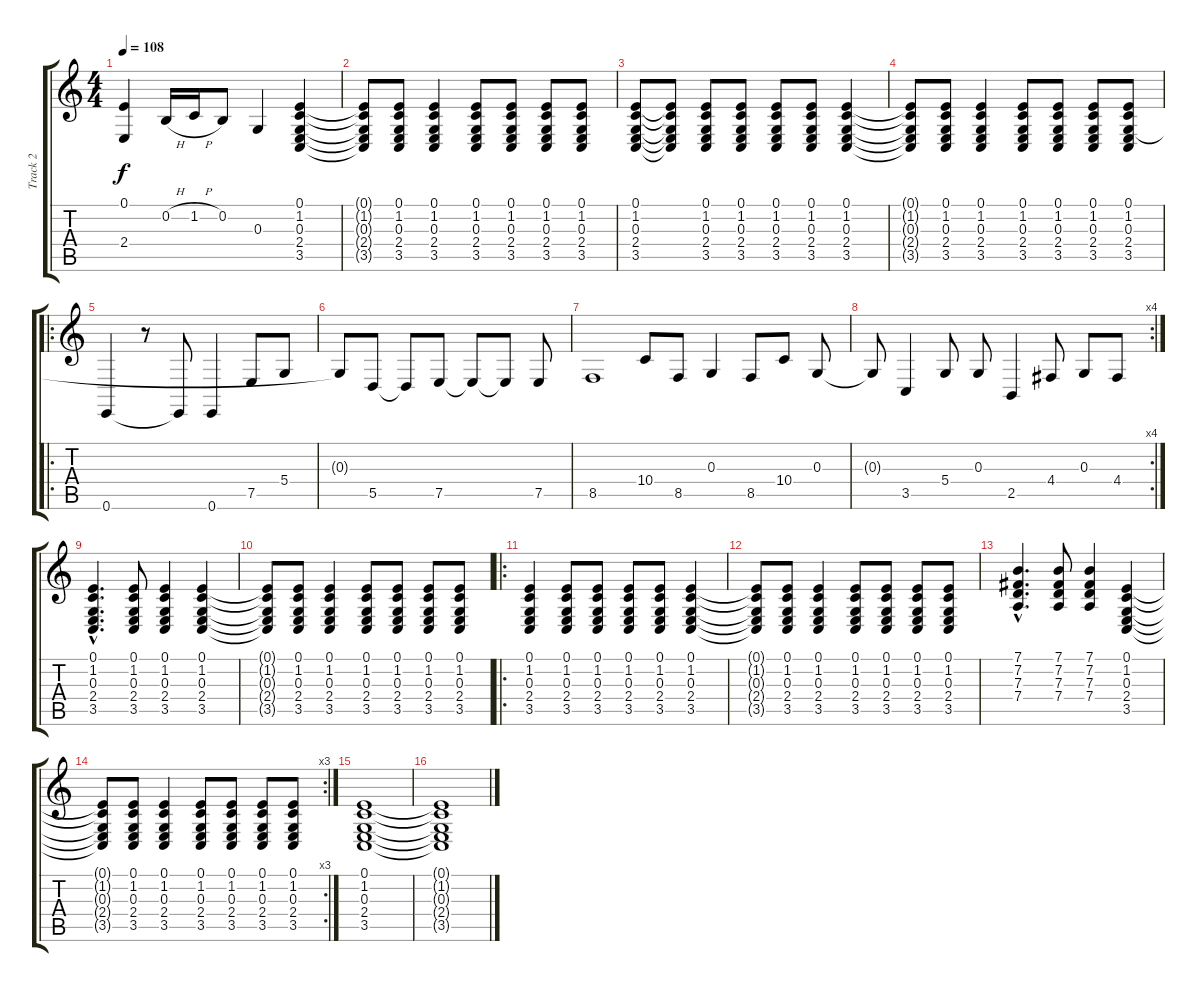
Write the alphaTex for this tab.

\track ("Track 2" "Track 2") {instrument synthstrings2}
\staff {score tabs}
\tuning (E4 B3 G3 D3 A2 E2) {hide}
\ts (4 4)
\tempo 108
\clef g2
\ks c
(0.1 2.4).4{dy f} 0.2{h}.16 1.2{h}.16 0.2.8 0.3.4 (0.1 1.2 0.3 2.4 3.5).4 |
(0.1{t} 1.2{t} 0.3{t} 2.4{t} 3.5{t}).8 (0.1 1.2 0.3 2.4 3.5).8 (0.1 1.2 0.3 2.4 3.5).4 (0.1 1.2 0.3 2.4 3.5).8 (0.1 1.2 0.3 2.4 3.5).8 (0.1 1.2 0.3 2.4 3.5).8 (0.1 1.2 0.3 2.4 3.5).8 |
(0.1 1.2 0.3 2.4 3.5).8 (0.1{t} 1.2{t} 0.3{t} 2.4{t} 3.5{t}).8 (0.1 1.2 0.3 2.4 3.5).8 (0.1 1.2 0.3 2.4 3.5).8 (0.1 1.2 0.3 2.4 3.5).8 (0.1 1.2 0.3 2.4 3.5).8 (0.1 1.2 0.3 2.4 3.5).4 |
(0.1{t} 1.2{t} 0.3{t} 2.4{t} 3.5{t}).8 (0.1 1.2 0.3 2.4 3.5).8 (0.1 1.2 0.3 2.4 3.5).4 (0.1 1.2 0.3 2.4 3.5).8 (0.1 1.2 0.3 2.4 3.5).8 (0.1 1.2 0.3 2.4 3.5).8 (0.1 1.2 0.3 2.4 3.5).8 |
\ro
0.6.4 r.8 0.6{t}.8 0.6.4 7.5.8 5.4.8 |
0.3{t}.8 5.5.8 5.5{t}.8 7.5.8 7.5{t}.8 7.5{t}.8 7.5.8 |
8.5.1 10.4.8 8.5.8 0.3.4 8.5.8 10.4.8 0.3.8 |
\rc 4
0.3{t}.8 3.5.4 5.4.8 0.3.8 2.5.4 4.4.8 0.3.8 4.4.8 |
(0.1{hac} 1.2{hac} 0.3{hac} 2.4{hac} 3.5{hac}).4{d} (0.1 1.2 0.3 2.4 3.5).8 (0.1 1.2 0.3 2.4 3.5).4 (0.1 1.2 0.3 2.4 3.5).4 |
(0.1{t} 1.2{t} 0.3{t} 2.4{t} 3.5{t}).8 (0.1 1.2 0.3 2.4 3.5).8 (0.1 1.2 0.3 2.4 3.5).4 (0.1 1.2 0.3 2.4 3.5).8 (0.1 1.2 0.3 2.4 3.5).8 (0.1 1.2 0.3 2.4 3.5).8 (0.1 1.2 0.3 2.4 3.5).8 |
\ro
(0.1 1.2 0.3 2.4 3.5).4 (0.1 1.2 0.3 2.4 3.5).8 (0.1 1.2 0.3 2.4 3.5).8 (0.1 1.2 0.3 2.4 3.5).8 (0.1 1.2 0.3 2.4 3.5).8 (0.1 1.2 0.3 2.4 3.5).4 |
(0.1{t} 1.2{t} 0.3{t} 2.4{t} 3.5{t}).8 (0.1 1.2 0.3 2.4 3.5).8 (0.1 1.2 0.3 2.4 3.5).4 (0.1 1.2 0.3 2.4 3.5).8 (0.1 1.2 0.3 2.4 3.5).8 (0.1 1.2 0.3 2.4 3.5).8 (0.1 1.2 0.3 2.4 3.5).8 |
(7.1{hac} 7.2{hac} 7.3{hac} 7.4{hac}).4{d} (7.1 7.2 7.3 7.4).8 (7.1 7.2 7.3 7.4).4 (0.1 1.2 0.3 2.4 3.5).4 |
\rc 3
(0.1{t} 1.2{t} 0.3{t} 2.4{t} 3.5{t}).8 (0.1 1.2 0.3 2.4 3.5).8 (0.1 1.2 0.3 2.4 3.5).4 (0.1 1.2 0.3 2.4 3.5).8 (0.1 1.2 0.3 2.4 3.5).8 (0.1 1.2 0.3 2.4 3.5).8 (0.1 1.2 0.3 2.4 3.5).8 |
(0.1 1.2 0.3 2.4 3.5).1 |
(0.1{t} 1.2{t} 0.3{t} 2.4{t} 3.5{t}).1
